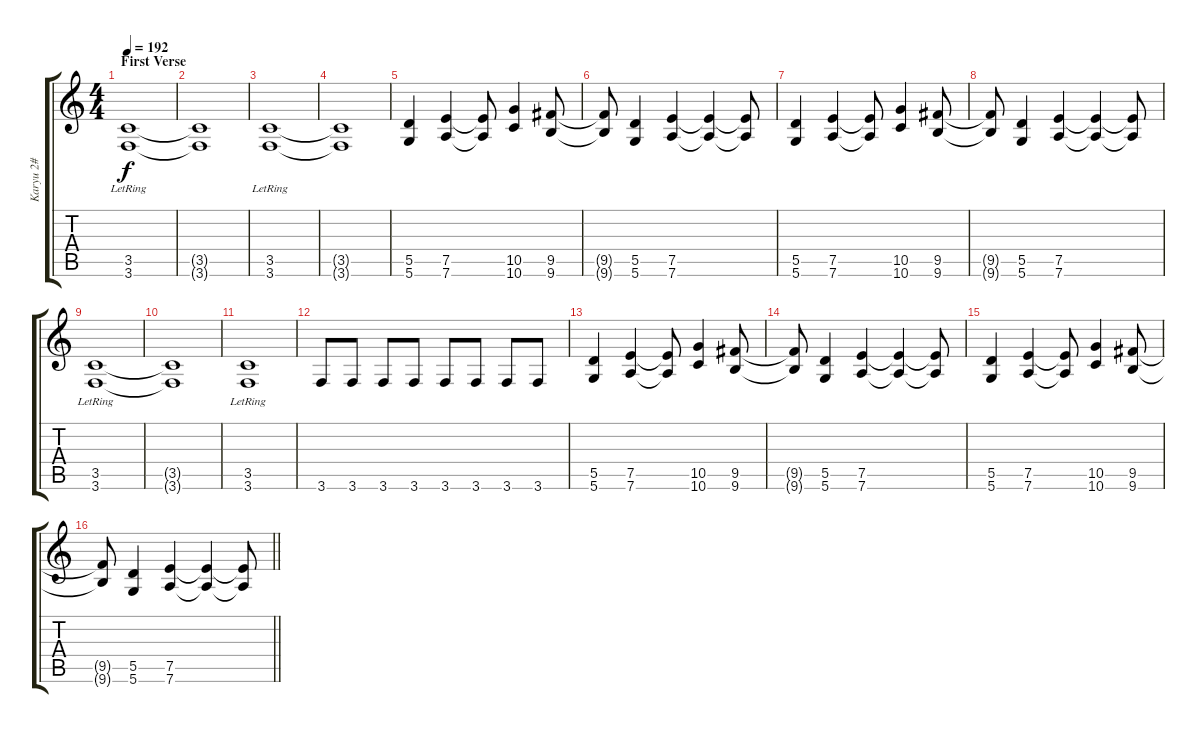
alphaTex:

\track ("Karyu 2#" "Karyu 2#") {instrument distortionguitar}
\staff {score tabs}
\tuning (E4 B3 G3 D3 A2 D2) {hide}
\ts (4 4)
\section ("" "First Verse")
\tempo 192
\clef g2
\ks c
(3.5{lr} 3.6{lr}).1{dy f} |
(3.5{t} 3.6{t}).1 |
(3.5{lr} 3.6{lr}).1 |
(3.5{t} 3.6{t}).1 |
(5.5 5.6).4 (7.5 7.6).4 (7.5{t} 7.6{t}).8 (10.5 10.6).4 (9.5 9.6).8 |
(9.5{t} 9.6{t}).8 (5.5 5.6).4 (7.5 7.6).4 (7.5{t} 7.6{t}).4 (7.5{t} 7.6{t}).8 |
(5.5 5.6).4 (7.5 7.6).4 (7.5{t} 7.6{t}).8 (10.5 10.6).4 (9.5 9.6).8 |
(9.5{t} 9.6{t}).8 (5.5 5.6).4 (7.5 7.6).4 (7.5{t} 7.6{t}).4 (7.5{t} 7.6{t}).8 |
(3.5{lr} 3.6{lr}).1 |
(3.5{t} 3.6{t}).1 |
(3.5{lr} 3.6{lr}).1 |
3.6.8 3.6.8 3.6.8 3.6.8 3.6.8 3.6.8 3.6.8 3.6.8 |
(5.5 5.6).4 (7.5 7.6).4 (7.5{t} 7.6{t}).8 (10.5 10.6).4 (9.5 9.6).8 |
(9.5{t} 9.6{t}).8 (5.5 5.6).4 (7.5 7.6).4 (7.5{t} 7.6{t}).4 (7.5{t} 7.6{t}).8 |
(5.5 5.6).4 (7.5 7.6).4 (7.5{t} 7.6{t}).8 (10.5 10.6).4 (9.5 9.6).8 |
\barLineRight lightlight
(9.5{t} 9.6{t}).8 (5.5 5.6).4 (7.5 7.6).4 (7.5{t} 7.6{t}).4 (7.5{t} 7.6{t}).8
